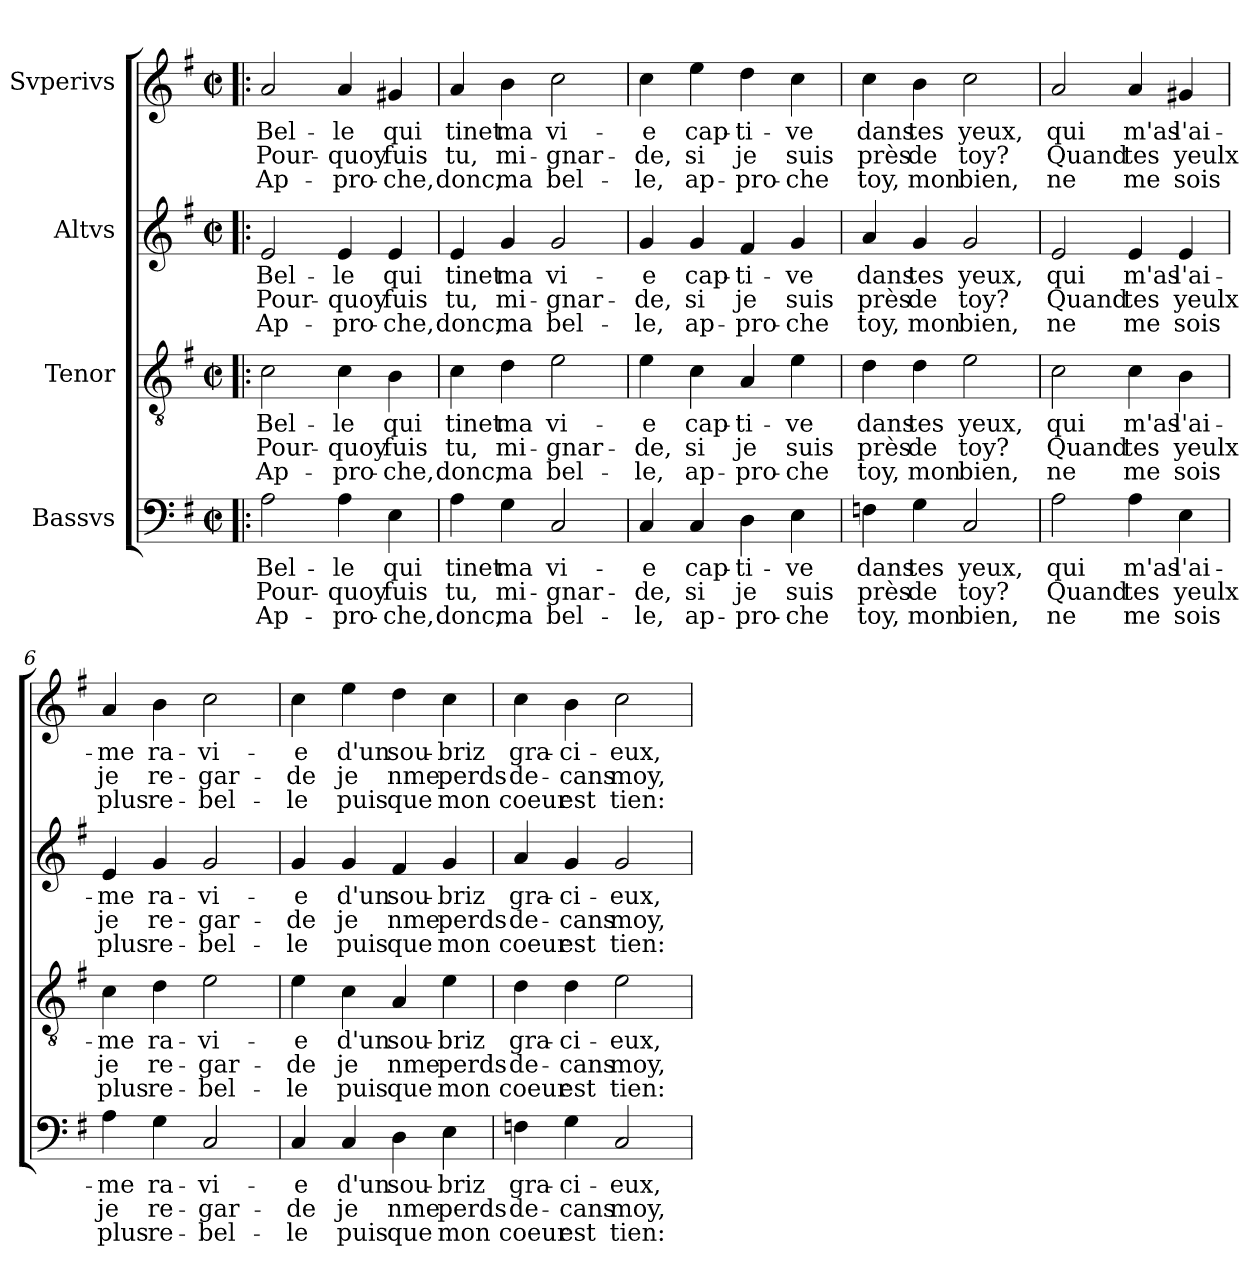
**kern	**text	**text	**text	**kern	**text	**text	**text	**kern	**text	**text	**text	**kern	**text	**text	**text
*part4	*part4	*part4	*part4	*part3	*part3	*part3	*part3	*part2	*part2	*part2	*part2	*part1	*part1	*part1	*part1
*staff4	*staff4	*staff4	*staff4	*staff3	*staff3	*staff3	*staff3	*staff2	*staff2	*staff2	*staff2	*staff1	*staff1	*staff1	*staff1
*I"Bassvs	*	*	*	*I"Tenor	*	*	*	*I"Altvs	*	*	*	*I"Svperivs	*	*	*
*clefF4	*	*	*	*clefGv2	*	*	*	*clefG2	*	*	*	*clefG2	*	*	*
*k[f#]	*	*	*	*k[f#]	*	*	*	*k[f#]	*	*	*	*k[f#]	*	*	*
*G:	*	*	*	*G:	*	*	*	*G:	*	*	*	*G:	*	*	*
*M2/2	*	*	*	*M2/2	*	*	*	*M2/2	*	*	*	*M2/2	*	*	*
*met(c|)	*	*	*	*met(c|)	*	*	*	*met(c|)	*	*	*	*met(c|)	*	*	*
=1!|:	=1!|:	=1!|:	=1!|:	=1!|:	=1!|:	=1!|:	=1!|:	=1!|:	=1!|:	=1!|:	=1!|:	=1!|:	=1!|:	=1!|:	=1!|:
!	!LO:LY:b	!LO:LY:b	!LO:LY:b	!	!LO:LY:b	!LO:LY:b	!LO:LY:b	!	!LO:LY:b	!LO:LY:b	!LO:LY:b	!	!LO:LY:b	!LO:LY:b	!LO:LY:b
2A\	Bel-	Pour-	Ap-	2c\	Bel-	Pour-	Ap-	2e/	Bel-	Pour-	Ap-	2a/	Bel-	Pour-	Ap-
!	!LO:LY:b	!LO:LY:b	!LO:LY:b	!	!LO:LY:b	!LO:LY:b	!LO:LY:b	!	!LO:LY:b	!LO:LY:b	!LO:LY:b	!	!LO:LY:b	!LO:LY:b	!LO:LY:b
4A\	-le	-quoy	-pro-	4c\	-le	-quoy	-pro-	4e/	-le	-quoy	-pro-	4a/	-le	-quoy	-pro-
!	!LO:LY:b	!LO:LY:b	!LO:LY:b	!	!LO:LY:b	!LO:LY:b	!LO:LY:b	!	!LO:LY:b	!LO:LY:b	!LO:LY:b	!	!LO:LY:b	!LO:LY:b	!LO:LY:b
4E\	qui	fuis	-che,	4B\	qui	fuis	-che,	4e/	qui	fuis	-che,	4g#X/	qui	fuis	-che,
=2	=2	=2	=2	=2	=2	=2	=2	=2	=2	=2	=2	=2	=2	=2	=2
!	!LO:LY:b	!LO:LY:b	!LO:LY:b	!	!LO:LY:b	!LO:LY:b	!LO:LY:b	!	!LO:LY:b	!LO:LY:b	!LO:LY:b	!	!LO:LY:b	!LO:LY:b	!LO:LY:b
4A\	tinet	tu,	donc,	4c\	tinet	tu,	donc,	4e/	tinet	tu,	donc,	4a/	tinet	tu,	donc,
!	!LO:LY:b	!LO:LY:b	!LO:LY:b	!	!LO:LY:b	!LO:LY:b	!LO:LY:b	!	!LO:LY:b	!LO:LY:b	!LO:LY:b	!	!LO:LY:b	!LO:LY:b	!LO:LY:b
4G\	ma	mi-	ma	4d\	ma	mi-	ma	4g/	ma	mi-	ma	4b\	ma	mi-	ma
!	!LO:LY:b	!LO:LY:b	!LO:LY:b	!	!LO:LY:b	!LO:LY:b	!LO:LY:b	!	!LO:LY:b	!LO:LY:b	!LO:LY:b	!	!LO:LY:b	!LO:LY:b	!LO:LY:b
2C/	vi-	-gnar-	bel-	2e\	vi-	-gnar-	bel-	2g/	vi-	-gnar-	bel-	2cc\	vi-	-gnar-	bel-
=3	=3	=3	=3	=3	=3	=3	=3	=3	=3	=3	=3	=3	=3	=3	=3
!	!LO:LY:b	!LO:LY:b	!LO:LY:b	!	!LO:LY:b	!LO:LY:b	!LO:LY:b	!	!LO:LY:b	!LO:LY:b	!LO:LY:b	!	!LO:LY:b	!LO:LY:b	!LO:LY:b
4C/	-e	-de,	-le,	4e\	-e	-de,	-le,	4g/	-e	-de,	-le,	4cc\	-e	-de,	-le,
!	!LO:LY:b	!LO:LY:b	!LO:LY:b	!	!LO:LY:b	!LO:LY:b	!LO:LY:b	!	!LO:LY:b	!LO:LY:b	!LO:LY:b	!	!LO:LY:b	!LO:LY:b	!LO:LY:b
4C/	cap-	si	ap-	4c\	cap-	si	ap-	4g/	cap-	si	ap-	4ee\	cap-	si	ap-
!	!LO:LY:b	!LO:LY:b	!LO:LY:b	!	!LO:LY:b	!LO:LY:b	!LO:LY:b	!	!LO:LY:b	!LO:LY:b	!LO:LY:b	!	!LO:LY:b	!LO:LY:b	!LO:LY:b
4D\	-ti-	je	-pro-	4A/	-ti-	je	-pro-	4f#/	-ti-	je	-pro-	4dd\	-ti-	je	-pro-
!	!LO:LY:b	!LO:LY:b	!LO:LY:b	!	!LO:LY:b	!LO:LY:b	!LO:LY:b	!	!LO:LY:b	!LO:LY:b	!LO:LY:b	!	!LO:LY:b	!LO:LY:b	!LO:LY:b
4E\	-ve	suis	-che	4e\	-ve	suis	-che	4g/	-ve	suis	-che	4cc\	-ve	suis	-che
=4	=4	=4	=4	=4	=4	=4	=4	=4	=4	=4	=4	=4	=4	=4	=4
!	!LO:LY:b	!LO:LY:b	!LO:LY:b	!	!LO:LY:b	!LO:LY:b	!LO:LY:b	!	!LO:LY:b	!LO:LY:b	!LO:LY:b	!	!LO:LY:b	!LO:LY:b	!LO:LY:b
4Fn\	dans	près	toy,	4d\	dans	près	toy,	4a/	dans	près	toy,	4cc\	dans	près	toy,
!	!LO:LY:b	!LO:LY:b	!LO:LY:b	!	!LO:LY:b	!LO:LY:b	!LO:LY:b	!	!LO:LY:b	!LO:LY:b	!LO:LY:b	!	!LO:LY:b	!LO:LY:b	!LO:LY:b
4G\	tes	de	mon	4d\	tes	de	mon	4g/	tes	de	mon	4b\	tes	de	mon
!	!LO:LY:b	!LO:LY:b	!LO:LY:b	!	!LO:LY:b	!LO:LY:b	!LO:LY:b	!	!LO:LY:b	!LO:LY:b	!LO:LY:b	!	!LO:LY:b	!LO:LY:b	!LO:LY:b
2C/	yeux,	toy?	bien,	2e\	yeux,	toy?	bien,	2g/	yeux,	toy?	bien,	2cc\	yeux,	toy?	bien,
=5	=5	=5	=5	=5	=5	=5	=5	=5	=5	=5	=5	=5	=5	=5	=5
!	!LO:LY:b	!LO:LY:b	!LO:LY:b	!	!LO:LY:b	!LO:LY:b	!LO:LY:b	!	!LO:LY:b	!LO:LY:b	!LO:LY:b	!	!LO:LY:b	!LO:LY:b	!LO:LY:b
2A\	qui	Quand	ne	2c\	qui	Quand	ne	2e/	qui	Quand	ne	2a/	qui	Quand	ne
!	!LO:LY:b	!LO:LY:b	!LO:LY:b	!	!LO:LY:b	!LO:LY:b	!LO:LY:b	!	!LO:LY:b	!LO:LY:b	!LO:LY:b	!	!LO:LY:b	!LO:LY:b	!LO:LY:b
4A\	m'as	tes	me	4c\	m'as	tes	me	4e/	m'as	tes	me	4a/	m'as	tes	me
!	!LO:LY:b	!LO:LY:b	!LO:LY:b	!	!LO:LY:b	!LO:LY:b	!LO:LY:b	!	!LO:LY:b	!LO:LY:b	!LO:LY:b	!	!LO:LY:b	!LO:LY:b	!LO:LY:b
4E\	l'ai-	yeulx	sois	4B\	l'ai-	yeulx	sois	4e/	l'ai-	yeulx	sois	4g#X/	l'ai-	yeulx	sois
=6	=6	=6	=6	=6	=6	=6	=6	=6	=6	=6	=6	=6	=6	=6	=6
!	!LO:LY:b	!LO:LY:b	!LO:LY:b	!	!LO:LY:b	!LO:LY:b	!LO:LY:b	!	!LO:LY:b	!LO:LY:b	!LO:LY:b	!	!LO:LY:b	!LO:LY:b	!LO:LY:b
4A\	-me	je	plus	4c\	-me	je	plus	4e/	-me	je	plus	4a/	-me	je	plus
!	!LO:LY:b	!LO:LY:b	!LO:LY:b	!	!LO:LY:b	!LO:LY:b	!LO:LY:b	!	!LO:LY:b	!LO:LY:b	!LO:LY:b	!	!LO:LY:b	!LO:LY:b	!LO:LY:b
4G\	ra-	re-	re-	4d\	ra-	re-	re-	4g/	ra-	re-	re-	4b\	ra-	re-	re-
!	!LO:LY:b	!LO:LY:b	!LO:LY:b	!	!LO:LY:b	!LO:LY:b	!LO:LY:b	!	!LO:LY:b	!LO:LY:b	!LO:LY:b	!	!LO:LY:b	!LO:LY:b	!LO:LY:b
2C/	-vi-	-gar-	-bel-	2e\	-vi-	-gar-	-bel-	2g/	-vi-	-gar-	-bel-	2cc\	-vi-	-gar-	-bel-
!!LO:LB:g=z
=7	=7	=7	=7	=7	=7	=7	=7	=7	=7	=7	=7	=7	=7	=7	=7
!	!LO:LY:b	!LO:LY:b	!LO:LY:b	!	!LO:LY:b	!LO:LY:b	!LO:LY:b	!	!LO:LY:b	!LO:LY:b	!LO:LY:b	!	!LO:LY:b	!LO:LY:b	!LO:LY:b
4C/	-e	-de	-le	4e\	-e	-de	-le	4g/	-e	-de	-le	4cc\	-e	-de	-le
!	!LO:LY:b	!LO:LY:b	!LO:LY:b	!	!LO:LY:b	!LO:LY:b	!LO:LY:b	!	!LO:LY:b	!LO:LY:b	!LO:LY:b	!	!LO:LY:b	!LO:LY:b	!LO:LY:b
4C/	d'un	je	puis	4c\	d'un	je	puis	4g/	d'un	je	puis	4ee\	d'un	je	puis
!	!LO:LY:b	!LO:LY:b	!LO:LY:b	!	!LO:LY:b	!LO:LY:b	!LO:LY:b	!	!LO:LY:b	!LO:LY:b	!LO:LY:b	!	!LO:LY:b	!LO:LY:b	!LO:LY:b
4D\	sou-	nme	que	4A/	sou-	nme	que	4f#/	sou-	nme	que	4dd\	sou-	nme	que
!	!LO:LY:b	!LO:LY:b	!LO:LY:b	!	!LO:LY:b	!LO:LY:b	!LO:LY:b	!	!LO:LY:b	!LO:LY:b	!LO:LY:b	!	!LO:LY:b	!LO:LY:b	!LO:LY:b
4E\	-briz	perds	mon	4e\	-briz	perds	mon	4g/	-briz	perds	mon	4cc\	-briz	perds	mon
=8	=8	=8	=8	=8	=8	=8	=8	=8	=8	=8	=8	=8	=8	=8	=8
!	!LO:LY:b	!LO:LY:b	!LO:LY:b	!	!LO:LY:b	!LO:LY:b	!LO:LY:b	!	!LO:LY:b	!LO:LY:b	!LO:LY:b	!	!LO:LY:b	!LO:LY:b	!LO:LY:b
4Fn\	gra-	de-	coeur	4d\	gra-	de-	coeur	4a/	gra-	de-	coeur	4cc\	gra-	de-	coeur
!	!LO:LY:b	!LO:LY:b	!LO:LY:b	!	!LO:LY:b	!LO:LY:b	!LO:LY:b	!	!LO:LY:b	!LO:LY:b	!LO:LY:b	!	!LO:LY:b	!LO:LY:b	!LO:LY:b
4G\	-ci-	-cans	est	4d\	-ci-	-cans	est	4g/	-ci-	-cans	est	4b\	-ci-	-cans	est
!	!LO:LY:b	!LO:LY:b	!LO:LY:b	!	!LO:LY:b	!LO:LY:b	!LO:LY:b	!	!LO:LY:b	!LO:LY:b	!LO:LY:b	!	!LO:LY:b	!LO:LY:b	!LO:LY:b
2C/	-eux,	moy,	tien:	2e\	-eux,	moy,	tien:	2g/	-eux,	moy,	tien:	2cc\	-eux,	moy,	tien:
=	=	=	=	=	=	=	=	=	=	=	=	=	=	=	=
*-	*-	*-	*-	*-	*-	*-	*-	*-	*-	*-	*-	*-	*-	*-	*-
